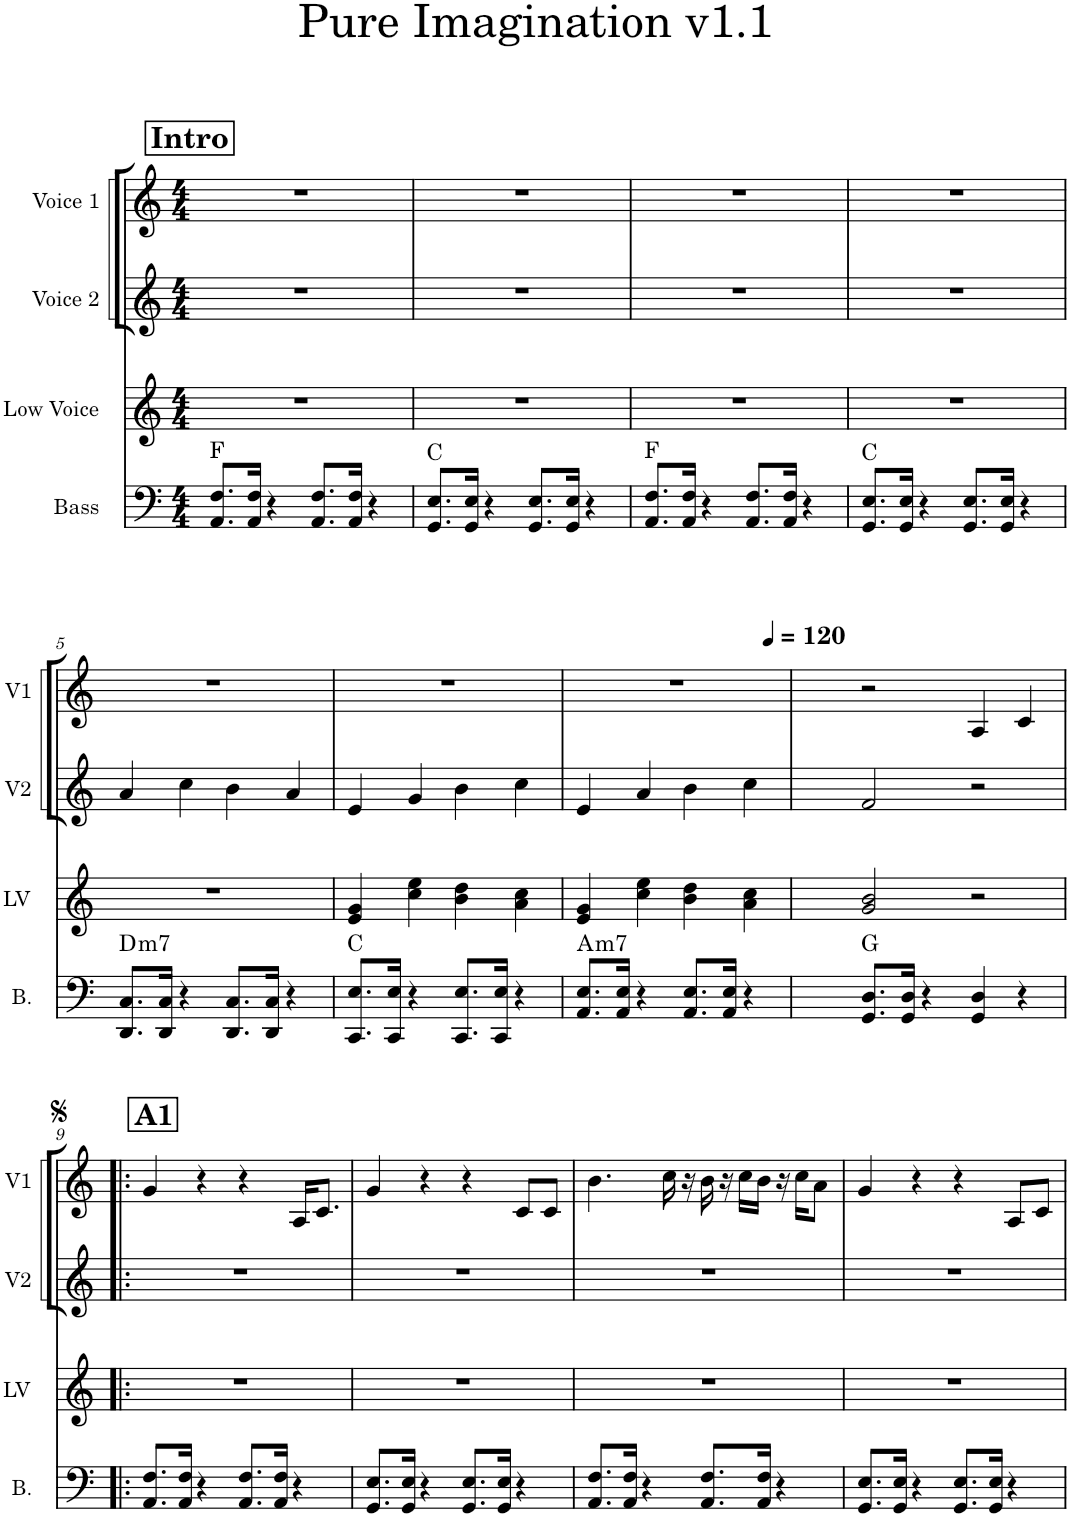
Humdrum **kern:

**kern	**harte	**kern	**kern	**kern
*part4	*part4	*part3	*part2	*part1
*staff4	*	*staff3	*staff2	*staff1
*I"Bass	*	*I"Low Voice	*I"Voice 2	*I"Voice 1
*I'B.	*	*I'LV	*I'V2	*I'V1
*clefF4	*	*clefG2	*clefG2	*clefG2
*	*	*Trd8c14	*Trd1c2	*Trd1c2
*k[]	*	*k[]	*k[]	*k[]
*M4/4	*	*M4/4	*M4/4	*M4/4
!!LO:REH:place=s1:a:B:cj:fs=14:t=Intro
=1	=1	=1	=1	=1
8.AA/ 8.F/L	F:maj	1r	1r	1r
16AA/ 16F/Jk	.	.	.	.
4r	.	.	.	.
8.AA/ 8.F/L	.	.	.	.
16AA/ 16F/Jk	.	.	.	.
4r	.	.	.	.
=2	=2	=2	=2	=2
8.GG/ 8.E/L	C:maj	1r	1r	1r
16GG/ 16E/Jk	.	.	.	.
4r	.	.	.	.
8.GG/ 8.E/L	.	.	.	.
16GG/ 16E/Jk	.	.	.	.
4r	.	.	.	.
=3	=3	=3	=3	=3
8.AA/ 8.F/L	F:maj	1r	1r	1r
16AA/ 16F/Jk	.	.	.	.
4r	.	.	.	.
8.AA/ 8.F/L	.	.	.	.
16AA/ 16F/Jk	.	.	.	.
4r	.	.	.	.
=4	=4	=4	=4	=4
8.GG/ 8.E/L	C:maj	1r	1r	1r
16GG/ 16E/Jk	.	.	.	.
4r	.	.	.	.
8.GG/ 8.E/L	.	.	.	.
16GG/ 16E/Jk	.	.	.	.
4r	.	.	.	.
!!LO:LB:g=z
=5	=5	=5	=5	=5
!	!LO:H:kt=m7	!	!	!
8.DD/ 8.C/L	D:min7	1r	4a/	1r
16DD/ 16C/Jk	.	.	.	.
4r	.	.	4cc\	.
8.DD/ 8.C/L	.	.	4b\	.
16DD/ 16C/Jk	.	.	.	.
4r	.	.	4a/	.
=6	=6	=6	=6	=6
8.CC/ 8.E/L	C:maj	4e/ 4g/	4e/	1r
16CC/ 16E/Jk	.	.	.	.
4r	.	4cc\ 4ee\	4g/	.
8.CC/ 8.E/L	.	4b\ 4dd\	4b\	.
16CC/ 16E/Jk	.	.	.	.
4r	.	4a\ 4cc\	4cc\	.
=7	=7	=7	=7	=7
!	!LO:H:kt=m7	!	!	!
8.AA/ 8.E/L	A:min7	4e/ 4g/	4e/	1r
16AA/ 16E/Jk	.	.	.	.
4r	.	4cc\ 4ee\	4a/	.
8.AA/ 8.E/L	.	4b\ 4dd\	4b\	.
16AA/ 16E/Jk	.	.	.	.
4r	.	4a\ 4cc\	4cc\	.
=8	=8	=8	=8	=8
*	*	*	*	*MM120
8.GG/ 8.D/L	G:maj	2g/ 2b/	2f/	2r
16GG/ 16D/Jk	.	.	.	.
4r	.	.	.	.
4GG/ 4D/	.	2r	2r	4A/
4r	.	.	.	4c/
!!LO:LB:g=z
!!LO:REH:place=s1:a:B:cj:fs=14:t=A1
=9!|:	=9!|:	=9!|:	=9!|:	=9!|:
8.AA/ 8.F/L	.	1r	1r	4g/
16AA/ 16F/Jk	.	.	.	.
4r	.	.	.	4r
8.AA/ 8.F/L	.	.	.	4r
16AA/ 16F/Jk	.	.	.	.
4r	.	.	.	16A/KL
.	.	.	.	8.c/J
=10	=10	=10	=10	=10
8.GG/ 8.E/L	.	1r	1r	4g/
16GG/ 16E/Jk	.	.	.	.
4r	.	.	.	4r
8.GG/ 8.E/L	.	.	.	4r
16GG/ 16E/Jk	.	.	.	.
4r	.	.	.	8c/L
.	.	.	.	8c/J
=11	=11	=11	=11	=11
8.AA/ 8.F/L	.	1r	1r	4.b\
16AA/ 16F/Jk	.	.	.	.
4r	.	.	.	.
.	.	.	.	16cc\
.	.	.	.	16r
8.AA/ 8.F/L	.	.	.	16b\
.	.	.	.	16r
.	.	.	.	16cc\LL
16AA/ 16F/Jk	.	.	.	16b\JJ
4r	.	.	.	16r
.	.	.	.	16cc\KL
.	.	.	.	8a\J
=12	=12	=12	=12	=12
8.GG/ 8.E/L	.	1r	1r	4g/
16GG/ 16E/Jk	.	.	.	.
4r	.	.	.	4r
8.GG/ 8.E/L	.	.	.	4r
16GG/ 16E/Jk	.	.	.	.
4r	.	.	.	8A/L
.	.	.	.	8c/J
=	=	=	=	=
*-	*-	*-	*-	*-
